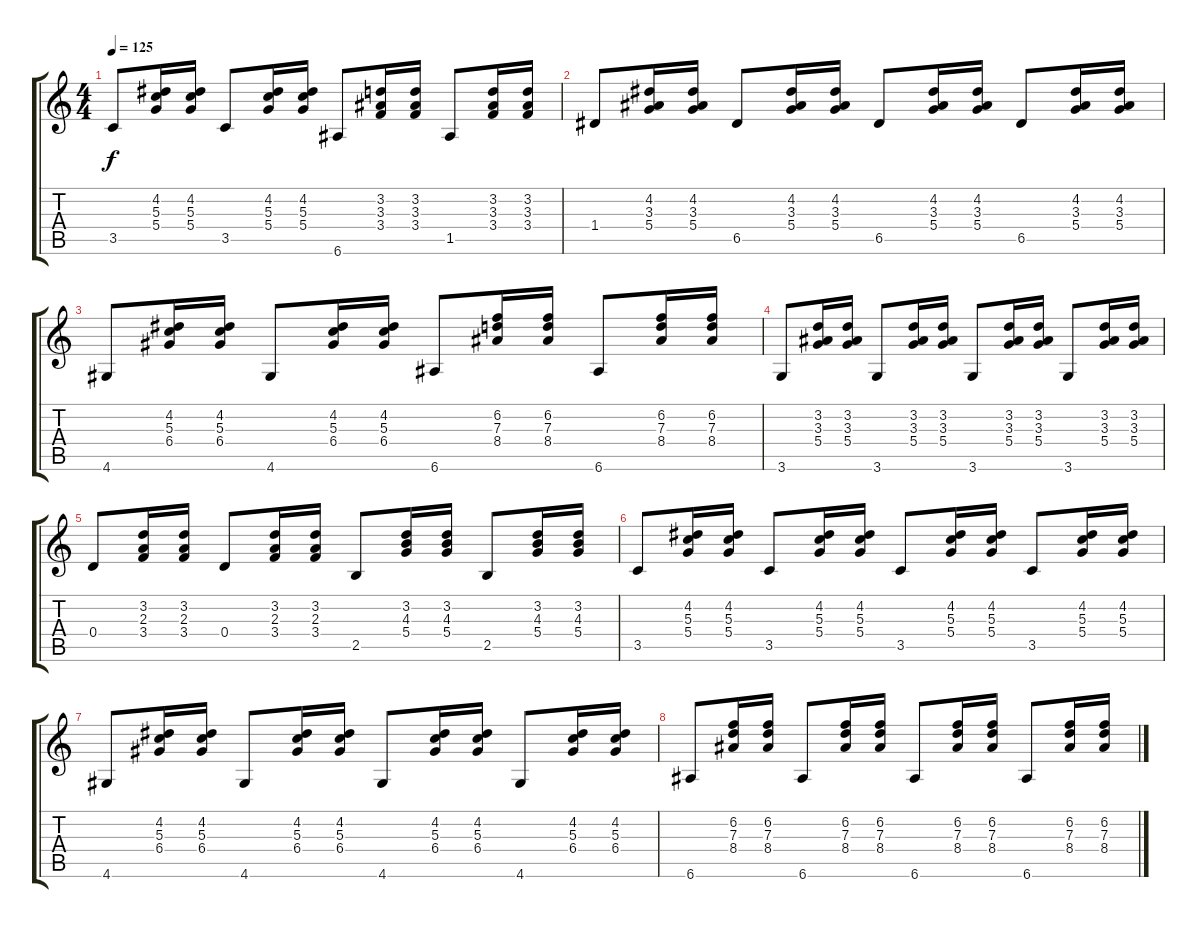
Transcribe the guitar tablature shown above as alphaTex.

\track "" {instrument acousticguitarsteel}
\staff {score tabs}
\tuning (E4 B3 G3 D3 A2 E2) {hide}
\ts (4 4)
\tempo 125
\clef g2
\ks c
3.5.8{dy f} (4.2 5.3 5.4).16 (4.2 5.3 5.4).16 3.5.8 (4.2 5.3 5.4).16 (4.2 5.3 5.4).16 6.6.8 (3.2 3.3 3.4).16 (3.2 3.3 3.4).16 1.5.8 (3.2 3.3 3.4).16 (3.2 3.3 3.4).16 |
1.4.8 (4.2 3.3 5.4).16 (4.2 3.3 5.4).16 6.5.8 (4.2 3.3 5.4).16 (4.2 3.3 5.4).16 6.5.8 (4.2 3.3 5.4).16 (4.2 3.3 5.4).16 6.5.8 (4.2 3.3 5.4).16 (4.2 3.3 5.4).16 |
4.6.8 (4.2 5.3 6.4).16 (4.2 5.3 6.4).16 4.6.8 (4.2 5.3 6.4).16 (4.2 5.3 6.4).16 6.6.8 (6.2 7.3 8.4).16 (6.2 7.3 8.4).16 6.6.8 (6.2 7.3 8.4).16 (6.2 7.3 8.4).16 |
3.6.8 (3.2 3.3 5.4).16 (3.2 3.3 5.4).16 3.6.8 (3.2 3.3 5.4).16 (3.2 3.3 5.4).16 3.6.8 (3.2 3.3 5.4).16 (3.2 3.3 5.4).16 3.6.8 (3.2 3.3 5.4).16 (3.2 3.3 5.4).16 |
0.4.8 (3.2 2.3 3.4).16 (3.2 2.3 3.4).16 0.4.8 (3.2 2.3 3.4).16 (3.2 2.3 3.4).16 2.5.8 (3.2 4.3 5.4).16 (3.2 4.3 5.4).16 2.5.8 (3.2 4.3 5.4).16 (3.2 4.3 5.4).16 |
3.5.8 (4.2 5.3 5.4).16 (4.2 5.3 5.4).16 3.5.8 (4.2 5.3 5.4).16 (4.2 5.3 5.4).16 3.5.8 (4.2 5.3 5.4).16 (4.2 5.3 5.4).16 3.5.8 (4.2 5.3 5.4).16 (4.2 5.3 5.4).16 |
4.6.8 (4.2 5.3 6.4).16 (4.2 5.3 6.4).16 4.6.8 (4.2 5.3 6.4).16 (4.2 5.3 6.4).16 4.6.8 (4.2 5.3 6.4).16 (4.2 5.3 6.4).16 4.6.8 (4.2 5.3 6.4).16 (4.2 5.3 6.4).16 |
6.6.8 (6.2 7.3 8.4).16 (6.2 7.3 8.4).16 6.6.8 (6.2 7.3 8.4).16 (6.2 7.3 8.4).16 6.6.8 (6.2 7.3 8.4).16 (6.2 7.3 8.4).16 6.6.8 (6.2 7.3 8.4).16 (6.2 7.3 8.4).16
